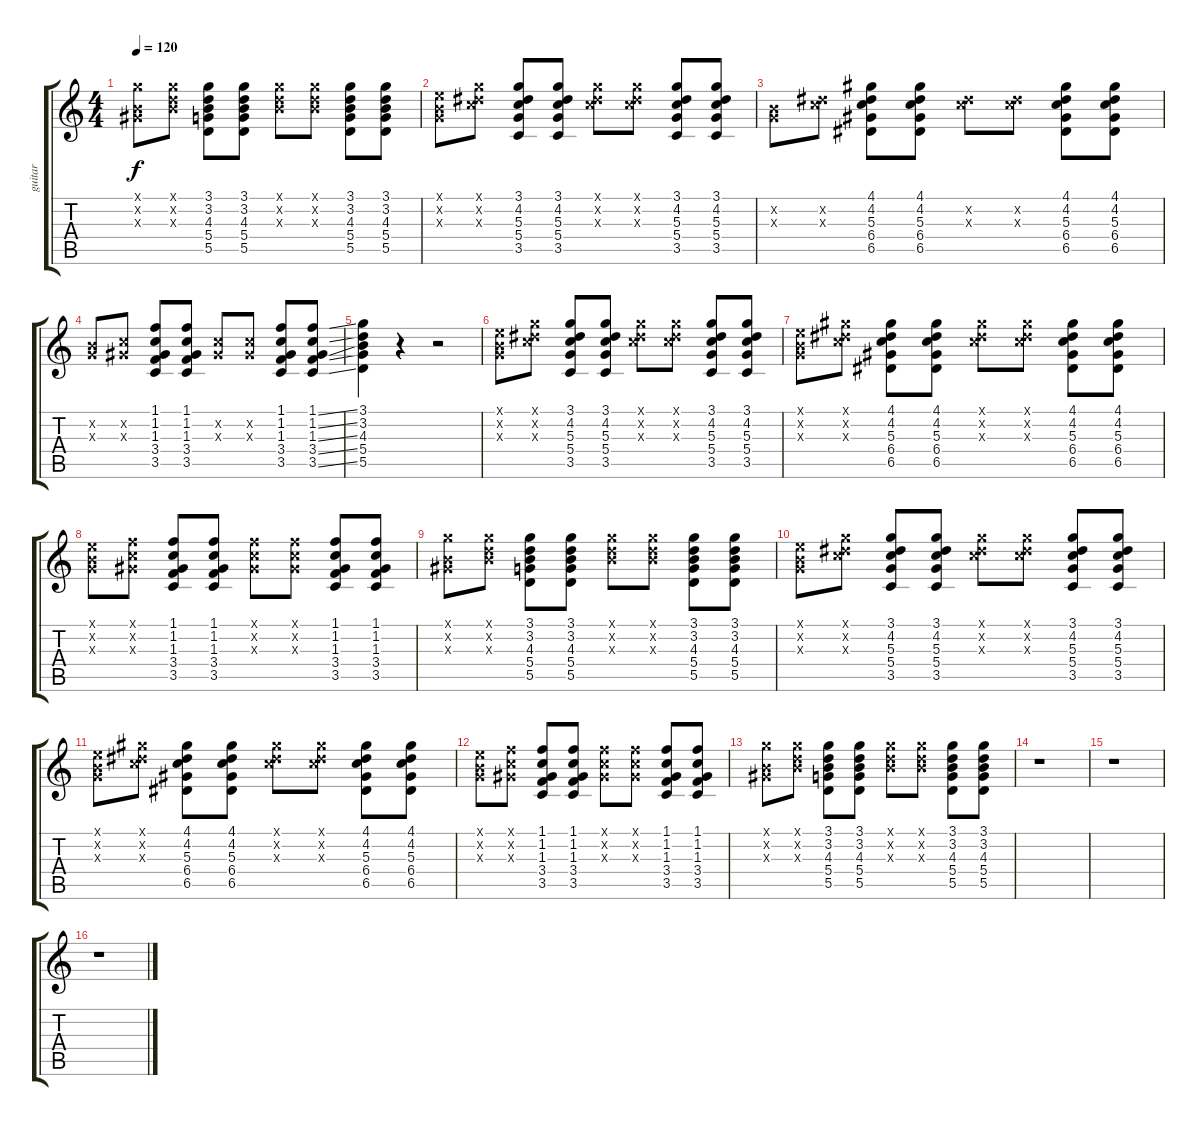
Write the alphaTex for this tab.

\track ("guitar" "guitar") {instrument electricguitarmuted}
\staff {score tabs}
\tuning (E4 B3 G3 D3 A2 E2) {hide}
\ts (4 4)
\tempo 120
\clef g2
\ks c
(3.1{x} 0.2{x} 1.3{x}).8{dy f} (3.1{x} 3.2{x} 4.3{x}).8 (3.1 3.2 4.3 5.4 5.5).8 (3.1 3.2 4.3 5.4 5.5).8 (3.1{x} 3.2{x} 4.3{x}).8 (3.1{x} 3.2{x} 4.3{x}).8 (3.1 3.2 4.3 5.4 5.5).8 (3.1 3.2 4.3 5.4 5.5).8 |
(0.1{x} 0.2{x} 0.3{x}).8 (3.1{x} 4.2{x} 5.3{x}).8 (3.1 4.2 5.3 5.4 3.5).8 (3.1 4.2 5.3 5.4 3.5).8 (3.1{x} 4.2{x} 5.3{x}).8 (3.1{x} 4.2{x} 5.3{x}).8 (3.1 4.2 5.3 5.4 3.5).8 (3.1 4.2 5.3 5.4 3.5).8 |
(0.2{x} 0.3{x}).8 (4.2{x} 5.3{x}).8 (4.1 4.2 5.3 6.4 6.5).8 (4.1 4.2 5.3 6.4 6.5).8 (4.2{x} 5.3{x}).8 (4.2{x} 5.3{x}).8 (4.1 4.2 5.3 6.4 6.5).8 (4.1 4.2 5.3 6.4 6.5).8 |
(0.2{x} 0.3{x}).8 (1.2{x} 1.3{x}).8 (1.1 1.2 1.3 3.4 3.5).8 (1.1 1.2 1.3 3.4 3.5).8 (1.2{x} 1.3{x}).8 (1.2{x} 1.3{x}).8 (1.1 1.2 1.3 3.4 3.5).8 (1.1{ss} 1.2{ss} 1.3{ss} 3.4{ss} 3.5{ss}).8 |
(3.1 3.2 4.3 5.4 5.5).4 r.4 r.2 |
(0.1{x} 0.2{x} 0.3{x}).8 (3.1{x} 4.2{x} 5.3{x}).8 (3.1 4.2 5.3 5.4 3.5).8 (3.1 4.2 5.3 5.4 3.5).8 (3.1{x} 4.2{x} 5.3{x}).8 (3.1{x} 4.2{x} 5.3{x}).8 (3.1 4.2 5.3 5.4 3.5).8 (3.1 4.2 5.3 5.4 3.5).8 |
(0.1{x} 0.2{x} 0.3{x}).8 (4.1{x} 4.2{x} 5.3{x}).8 (4.1 4.2 5.3 6.4 6.5).8 (4.1 4.2 5.3 6.4 6.5).8 (4.1{x} 4.2{x} 5.3{x}).8 (4.1{x} 4.2{x} 5.3{x}).8 (4.1 4.2 5.3 6.4 6.5).8 (4.1 4.2 5.3 6.4 6.5).8 |
(0.1{x} 0.2{x} 0.3{x}).8 (1.1{x} 1.2{x} 1.3{x}).8 (1.1 1.2 1.3 3.4 3.5).8 (1.1 1.2 1.3 3.4 3.5).8 (1.1{x} 1.2{x} 1.3{x}).8 (1.1{x} 1.2{x} 1.3{x}).8 (1.1 1.2 1.3 3.4 3.5).8 (1.1 1.2 1.3 3.4 3.5).8 |
(3.1{x} 0.2{x} 1.3{x}).8 (3.1{x} 3.2{x} 4.3{x}).8 (3.1 3.2 4.3 5.4 5.5).8 (3.1 3.2 4.3 5.4 5.5).8 (3.1{x} 3.2{x} 4.3{x}).8 (3.1{x} 3.2{x} 4.3{x}).8 (3.1 3.2 4.3 5.4 5.5).8 (3.1 3.2 4.3 5.4 5.5).8 |
(0.1{x} 0.2{x} 0.3{x}).8 (3.1{x} 4.2{x} 5.3{x}).8 (3.1 4.2 5.3 5.4 3.5).8 (3.1 4.2 5.3 5.4 3.5).8 (3.1{x} 4.2{x} 5.3{x}).8 (3.1{x} 4.2{x} 5.3{x}).8 (3.1 4.2 5.3 5.4 3.5).8 (3.1 4.2 5.3 5.4 3.5).8 |
(0.1{x} 0.2{x} 0.3{x}).8 (4.1{x} 4.2{x} 5.3{x}).8 (4.1 4.2 5.3 6.4 6.5).8 (4.1 4.2 5.3 6.4 6.5).8 (4.1{x} 4.2{x} 5.3{x}).8 (4.1{x} 4.2{x} 5.3{x}).8 (4.1 4.2 5.3 6.4 6.5).8 (4.1 4.2 5.3 6.4 6.5).8 |
(0.1{x} 0.2{x} 0.3{x}).8 (1.1{x} 1.2{x} 1.3{x}).8 (1.1 1.2 1.3 3.4 3.5).8 (1.1 1.2 1.3 3.4 3.5).8 (1.1{x} 1.2{x} 1.3{x}).8 (1.1{x} 1.2{x} 1.3{x}).8 (1.1 1.2 1.3 3.4 3.5).8 (1.1 1.2 1.3 3.4 3.5).8 |
(3.1{x} 0.2{x} 1.3{x}).8 (3.1{x} 3.2{x} 4.3{x}).8 (3.1 3.2 4.3 5.4 5.5).8 (3.1 3.2 4.3 5.4 5.5).8 (3.1{x} 3.2{x} 4.3{x}).8 (3.1{x} 3.2{x} 4.3{x}).8 (3.1 3.2 4.3 5.4 5.5).8 (3.1 3.2 4.3 5.4 5.5).8 |
r.1 |
r.1 |
r.1
